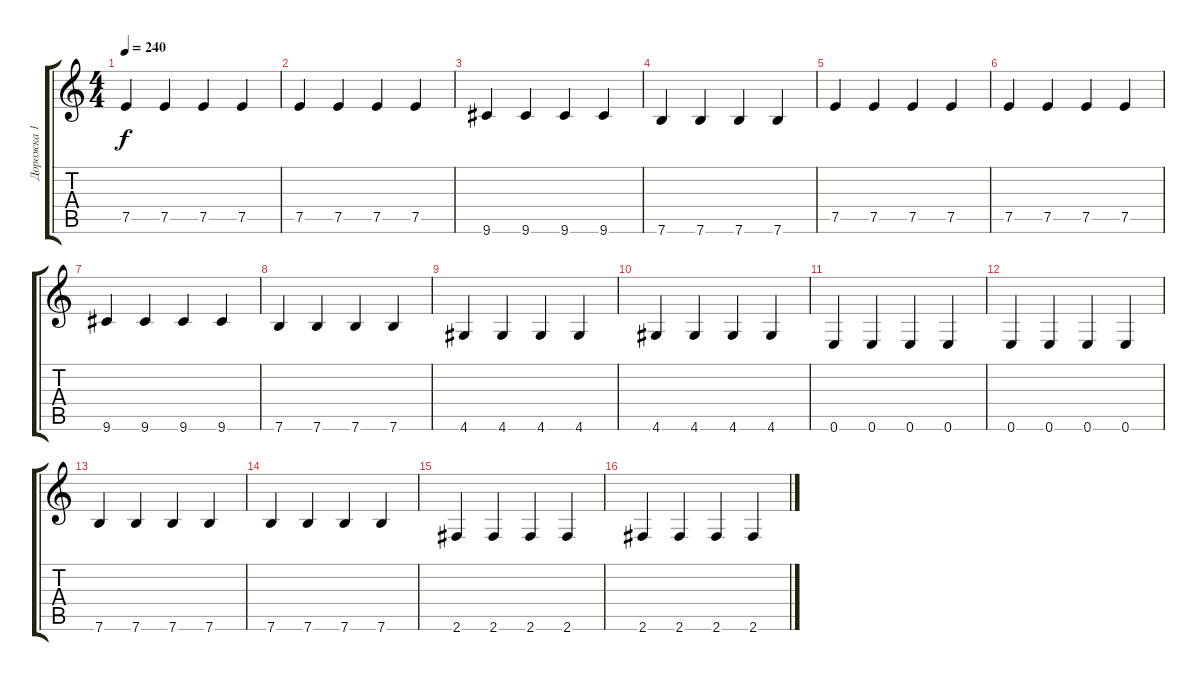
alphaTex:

\track ("Дорожка 1" "Дорожка 1") {instrument electricbasspick}
\staff {score tabs}
\tuning (E4 B3 G3 D3 A2 E2) {hide}
\ts (4 4)
\tempo 240
\clef g2
\ks c
7.5.4{dy f} 7.5.4 7.5.4 7.5.4 |
7.5.4 7.5.4 7.5.4 7.5.4 |
9.6.4 9.6.4 9.6.4 9.6.4 |
7.6.4 7.6.4 7.6.4 7.6.4 |
7.5.4 7.5.4 7.5.4 7.5.4 |
7.5.4 7.5.4 7.5.4 7.5.4 |
9.6.4 9.6.4 9.6.4 9.6.4 |
7.6.4 7.6.4 7.6.4 7.6.4 |
4.6.4 4.6.4 4.6.4 4.6.4 |
4.6.4 4.6.4 4.6.4 4.6.4 |
0.6.4 0.6.4 0.6.4 0.6.4 |
0.6.4 0.6.4 0.6.4 0.6.4 |
7.6.4 7.6.4 7.6.4 7.6.4 |
7.6.4 7.6.4 7.6.4 7.6.4 |
2.6.4 2.6.4 2.6.4 2.6.4 |
2.6.4 2.6.4 2.6.4 2.6.4
